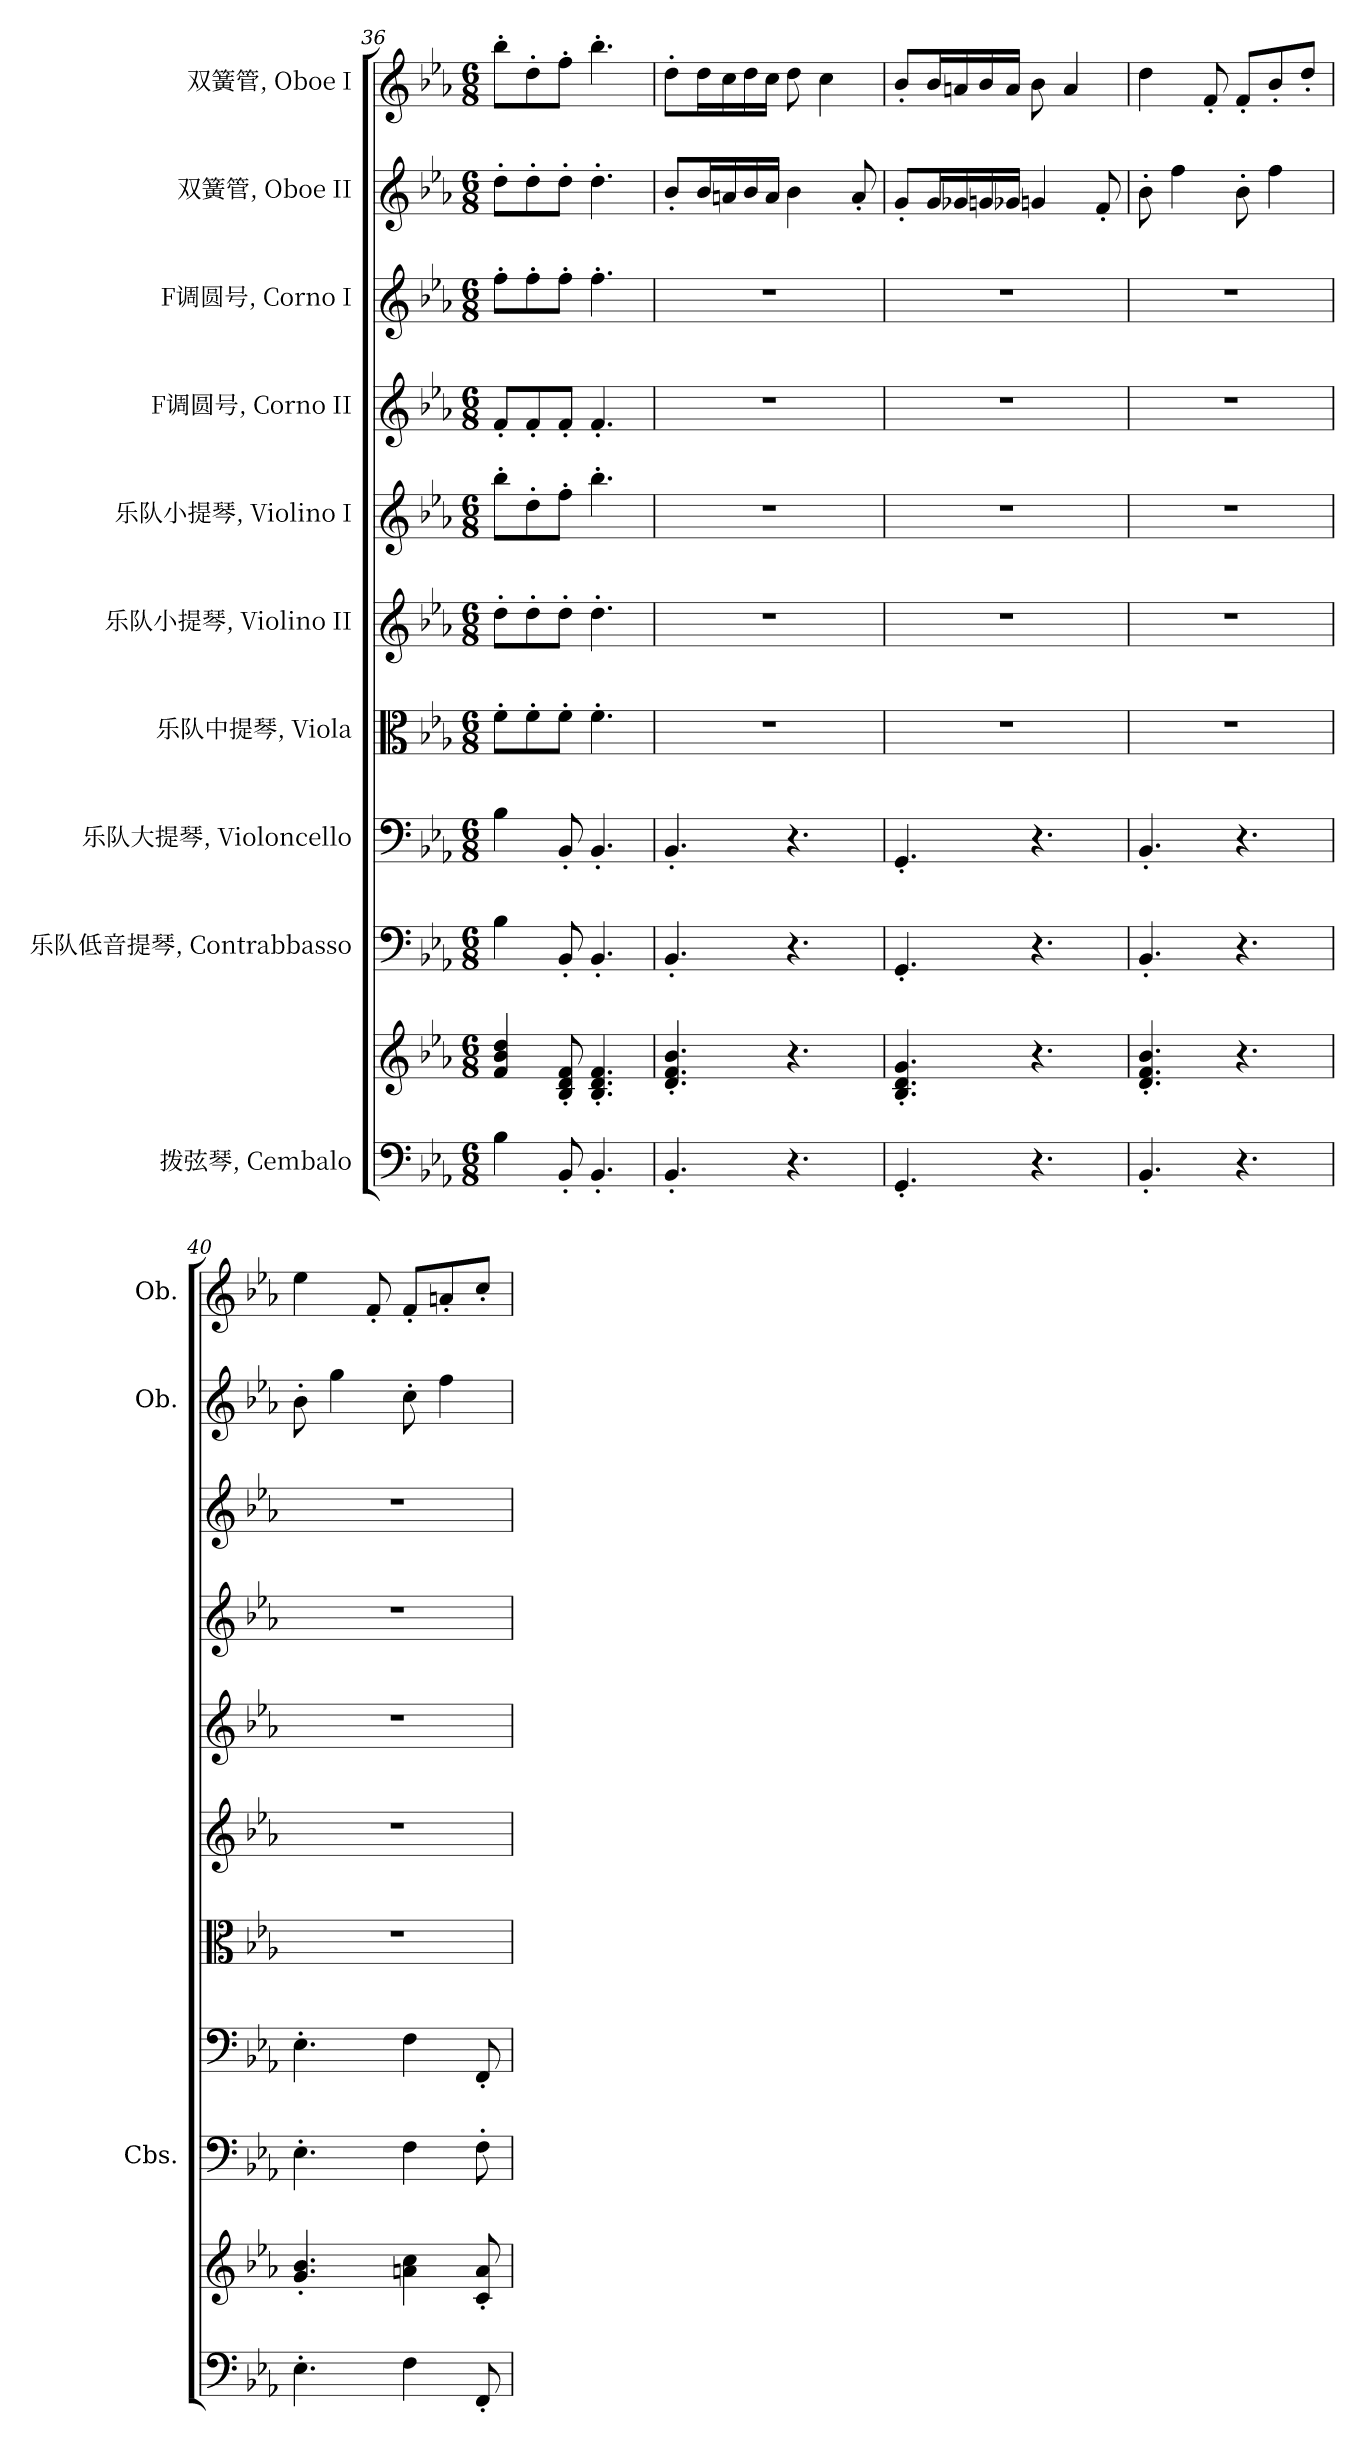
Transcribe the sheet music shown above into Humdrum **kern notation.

**kern	**kern	**kern	**kern	**kern	**kern	**kern	**kern	**kern	**kern	**kern
*part10	*part10	*part9	*part8	*part7	*part6	*part5	*part4	*part3	*part2	*part1
*staff11	*staff10	*staff9	*staff8	*staff7	*staff6	*staff5	*staff4	*staff3	*staff2	*staff1
*I"拨弦琴, Cembalo	*	*I"乐队低音提琴, Contrabbasso	*I"乐队大提琴, Violoncello	*I"乐队中提琴, Viola	*I"乐队小提琴, Violino II	*I"乐队小提琴, Violino I	*I"F调圆号, Corno II	*I"F调圆号, Corno I	*I"双簧管, Oboe II	*I"双簧管, Oboe I
*	*	*I'Cbs.	*	*	*	*	*	*	*I'Ob.	*I'Ob.
*clefF4	*clefG2	*clefF4	*clefF4	*clefC3	*clefG2	*clefG2	*clefG2	*clefG2	*clefG2	*clefG2
*	*	*ITrd7c12	*	*	*	*	*ITrd4c7	*ITrd4c7	*	*
*k[b-e-a-]	*k[b-e-a-]	*k[b-e-a-]	*k[b-e-a-]	*k[b-e-a-]	*k[b-e-a-]	*k[b-e-a-]	*k[b-e-a-d-]	*k[b-e-a-d-]	*k[b-e-a-]	*k[b-e-a-]
*M6/8	*M6/8	*M6/8	*M6/8	*M6/8	*M6/8	*M6/8	*M6/8	*M6/8	*M6/8	*M6/8
=36	=36	=36	=36	=36	=36	=36	=36	=36	=36	=36
4B-\	4f/ 4b-/ 4dd/	4BB-\	4B-\	8f'\L	8dd'\L	8bb-'\L	8B-'/L	8b-'\L	8dd'\L	8bb-'\L
.	.	.	.	8f'\	8dd'\	8dd'\	8B-'/	8b-'\	8dd'\	8dd'\
8BB-'/	8B-/' 8d/' 8f/'	8BBB-'/	8BB-'/	8f'\J	8dd'\J	8ff'\J	8B-'/J	8b-'\J	8dd'\J	8ff'\J
4.BB-'/	4.B-/' 4.d/' 4.f/'	4.BBB-'/	4.BB-'/	4.f'\	4.dd'\	4.bb-'\	4.B-'/	4.b-'\	4.dd'\	4.bb-'\
=37	=37	=37	=37	=37	=37	=37	=37	=37	=37	=37
4.BB-'/	4.d/' 4.f/' 4.b-/'	4.BBB-'/	4.BB-'/	2.r	2.r	2.r	2.r	2.r	8b-'/L	8dd'\L
.	.	.	.	.	.	.	.	.	16b-/L	16dd\L
.	.	.	.	.	.	.	.	.	16an/	16cc\
.	.	.	.	.	.	.	.	.	16b-/	16dd\
.	.	.	.	.	.	.	.	.	16a/JJ	16cc\JJ
4.r	4.r	4.r	4.r	.	.	.	.	.	4b-\	8dd\
.	.	.	.	.	.	.	.	.	.	4cc\
.	.	.	.	.	.	.	.	.	8a'/	.
=38	=38	=38	=38	=38	=38	=38	=38	=38	=38	=38
4.GG'/	4.B-/' 4.d/' 4.g/'	4.GGG'/	4.GG'/	2.r	2.r	2.r	2.r	2.r	8g'/L	8b-'/L
.	.	.	.	.	.	.	.	.	16g/L	16b-/L
.	.	.	.	.	.	.	.	.	16g-X/	16an/
.	.	.	.	.	.	.	.	.	16gn/	16b-/
.	.	.	.	.	.	.	.	.	16g-X/JJ	16a/JJ
4.r	4.r	4.r	4.r	.	.	.	.	.	4gn/	8b-\
.	.	.	.	.	.	.	.	.	.	4a/
.	.	.	.	.	.	.	.	.	8f'/	.
!!LO:PB:g=z
=39	=39	=39	=39	=39	=39	=39	=39	=39	=39	=39
4.BB-'/	4.d/' 4.f/' 4.b-/'	4.BBB-'/	4.BB-'/	2.r	2.r	2.r	2.r	2.r	8b-'\	4dd\
.	.	.	.	.	.	.	.	.	4ff\	.
.	.	.	.	.	.	.	.	.	.	8f'/
4.r	4.r	4.r	4.r	.	.	.	.	.	8b-'\	8f'/L
.	.	.	.	.	.	.	.	.	4ff\	8b-'/
.	.	.	.	.	.	.	.	.	.	8dd'/J
=40	=40	=40	=40	=40	=40	=40	=40	=40	=40	=40
4.E-'\	4.g/' 4.b-/'	4.EE-'\	4.E-'\	2.r	2.r	2.r	2.r	2.r	8b-'\	4ee-\
.	.	.	.	.	.	.	.	.	4gg\	.
.	.	.	.	.	.	.	.	.	.	8f'/
4F\	4an\ 4cc\	4FF\	4F\	.	.	.	.	.	8cc'\	8f'/L
.	.	.	.	.	.	.	.	.	4ff\	8an'/
8FF'/	8c/' 8a/'	8FF'\	8FF'/	.	.	.	.	.	.	8cc'/J
=	=	=	=	=	=	=	=	=	=	=
*-	*-	*-	*-	*-	*-	*-	*-	*-	*-	*-
